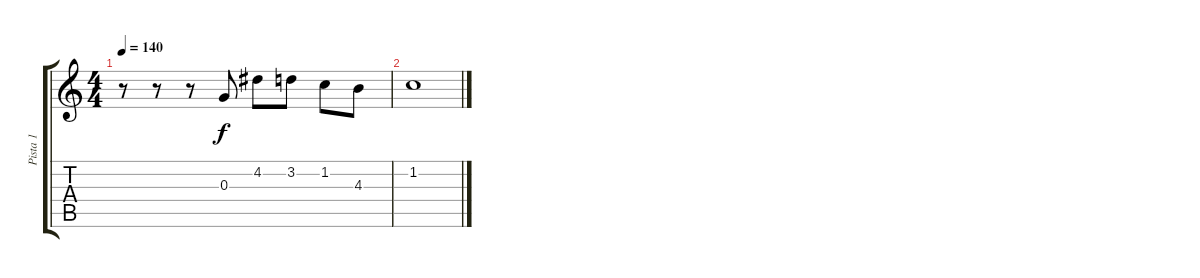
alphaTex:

\track ("Pista 1" "Pista 1") {instrument electricguitarjazz}
\staff {score tabs}
\tuning (E4 B3 G3 D3 A2 E2) {hide}
\ts (4 4)
\tempo 140
\clef g2
\ks c
r.8{dy f} r.8 r.8 0.3.8 4.2.8 3.2.8 1.2.8 4.3.8 |
1.2.1
